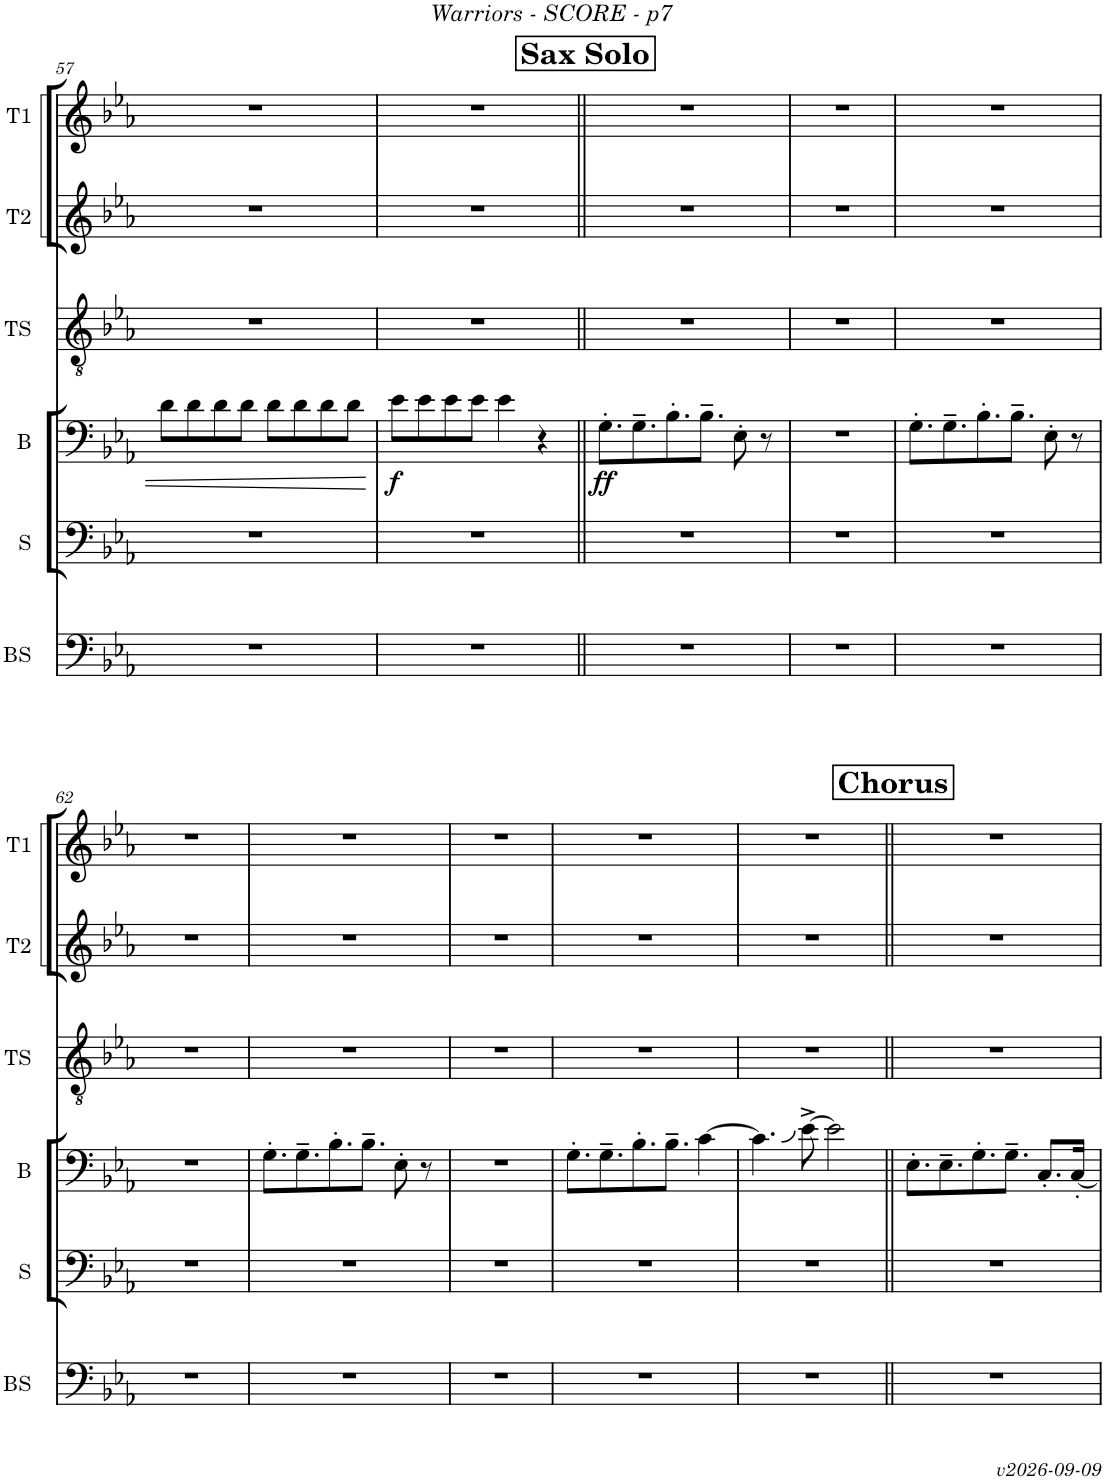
**kern	**kern	**kern	**dynam	**kern	**kern	**kern
*part6	*part5	*part4	*part4	*part3	*part2	*part1
*staff6	*staff5	*staff4	*staff4	*staff3	*staff2	*staff1
*I"Bari Sax	*I"Sousa	*I"Trombone	*	*I"Tenor Sax	*I"Trumpet 2	*I"Trumpet 1
*I'BS	*I'S	*	*	*I'TS	*I'T2	*I'T1
!!LO:PB:g=z
*clefF4	*clefF4	*clefF4	*	*clefGv2	*clefG2	*clefG2
*Trd12c21	*	*	*	*Trd8c14	*Trd1c2	*Trd1c2
*k[b-e-a-]	*k[b-e-a-]	*k[b-e-a-]	*	*k[b-e-a-]	*k[b-e-a-]	*k[b-e-a-]
*M4/4	*M4/4	*M4/4	*	*M4/4	*M4/4	*M4/4
=57	=57	=57	=57	=57	=57	=57
1r	1r	8d\L	.	1r	1r	1r
.	.	8d\	.	.	.	.
.	.	8d\	.	.	.	.
.	.	8d\J	.	.	.	.
.	.	8d\L	.	.	.	.
.	.	8d\	.	.	.	.
.	.	8d\	.	.	.	.
.	.	8d\J	.	.	.	.
=58	=58	=58	=58	=58	=58	=58
!	!	!	!LO:DY:b	!	!	!
1r	1r	8e-\L	f	1r	1r	1r
.	.	8e-\	.	.	.	.
.	.	8e-\	.	.	.	.
.	.	8e-\J	.	.	.	.
.	.	4e-\	.	.	.	.
.	.	4r	.	.	.	.
!!LO:REH:place=s1:a:B:fs=14:t=Sax Solo
=59||	=59||	=59||	=59||	=59||	=59||	=59||
!	!	!	!LO:DY:b	!	!	!
1r	1r	8.G'\L	ff	1r	1r	1r
.	.	8.G~\	.	.	.	.
.	.	8.B-'\	.	.	.	.
.	.	8.B-~\J	.	.	.	.
.	.	8E-'\	.	.	.	.
.	.	8r	.	.	.	.
=60	=60	=60	=60	=60	=60	=60
1r	1r	1r	.	1r	1r	1r
=61	=61	=61	=61	=61	=61	=61
1r	1r	8.G'\L	.	1r	1r	1r
.	.	8.G~\	.	.	.	.
.	.	8.B-'\	.	.	.	.
.	.	8.B-~\J	.	.	.	.
.	.	8E-'\	.	.	.	.
.	.	8r	.	.	.	.
!!LO:LB:g=z
=62	=62	=62	=62	=62	=62	=62
1r	1r	1r	.	1r	1r	1r
=63	=63	=63	=63	=63	=63	=63
1r	1r	8.G'\L	.	1r	1r	1r
.	.	8.G~\	.	.	.	.
.	.	8.B-'\	.	.	.	.
.	.	8.B-~\J	.	.	.	.
.	.	8E-'\	.	.	.	.
.	.	8r	.	.	.	.
=64	=64	=64	=64	=64	=64	=64
1r	1r	1r	.	1r	1r	1r
=65	=65	=65	=65	=65	=65	=65
1r	1r	8.G'\L	.	1r	1r	1r
.	.	8.G~\	.	.	.	.
.	.	8.B-'\	.	.	.	.
.	.	8.B-~\J	.	.	.	.
.	.	[4c\	.	.	.	.
=66	=66	=66	=66	=66	=66	=66
1r	1r	4.c\]	.	1r	1r	1r
.	.	[8e-^\	.	.	.	.
.	.	2e-\]	.	.	.	.
!!LO:REH:place=s1:a:B:fs=14:t=Chorus
=67||	=67||	=67||	=67||	=67||	=67||	=67||
1r	1r	8.E-'\L	.	1r	1r	1r
.	.	8.E-~\	.	.	.	.
.	.	8.G'\	.	.	.	.
.	.	8.G~\J	.	.	.	.
.	.	8.C'/L	.	.	.	.
.	.	[16C'/Jk	.	.	.	.
=	=	=	=	=	=	=
*-	*-	*-	*-	*-	*-	*-
